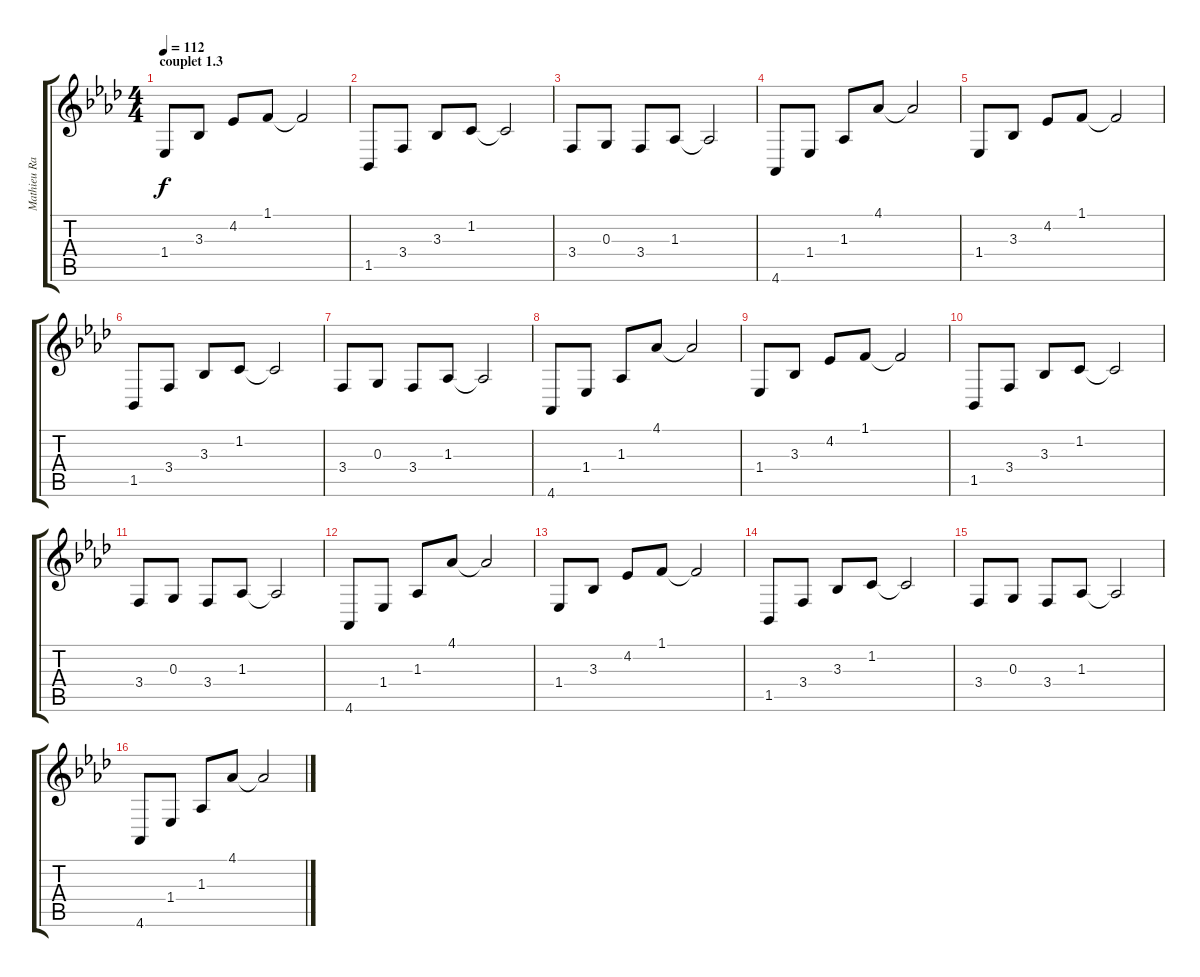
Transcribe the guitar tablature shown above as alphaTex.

\track ("Mathieu Rabatté (synthé)" "Mathieu Ra") {instrument lead5charang}
\staff {score tabs}
\tuning (E4 B3 G3 D3 A2 E2) {hide}
\ts (4 4)
\section ("" "couplet 1.3")
\tempo 112
\clef g2
\ks ab
1.4.8{dy f} 3.3.8 4.2.8 1.1.8 1.1{t}.2 |
1.5.8 3.4.8 3.3.8 1.2.8 1.2{t}.2 |
3.4.8 0.3.8 3.4.8 1.3.8 1.3{t}.2 |
4.6.8 1.4.8 1.3.8 4.1.8 4.1{t}.2 |
1.4.8 3.3.8 4.2.8 1.1.8 1.1{t}.2 |
1.5.8 3.4.8 3.3.8 1.2.8 1.2{t}.2 |
3.4.8 0.3.8 3.4.8 1.3.8 1.3{t}.2 |
4.6.8 1.4.8 1.3.8 4.1.8 4.1{t}.2 |
1.4.8 3.3.8 4.2.8 1.1.8 1.1{t}.2 |
1.5.8 3.4.8 3.3.8 1.2.8 1.2{t}.2 |
3.4.8 0.3.8 3.4.8 1.3.8 1.3{t}.2 |
4.6.8 1.4.8 1.3.8 4.1.8 4.1{t}.2 |
1.4.8 3.3.8 4.2.8 1.1.8 1.1{t}.2 |
1.5.8 3.4.8 3.3.8 1.2.8 1.2{t}.2 |
3.4.8 0.3.8 3.4.8 1.3.8 1.3{t}.2 |
4.6.8 1.4.8 1.3.8 4.1.8 4.1{t}.2
